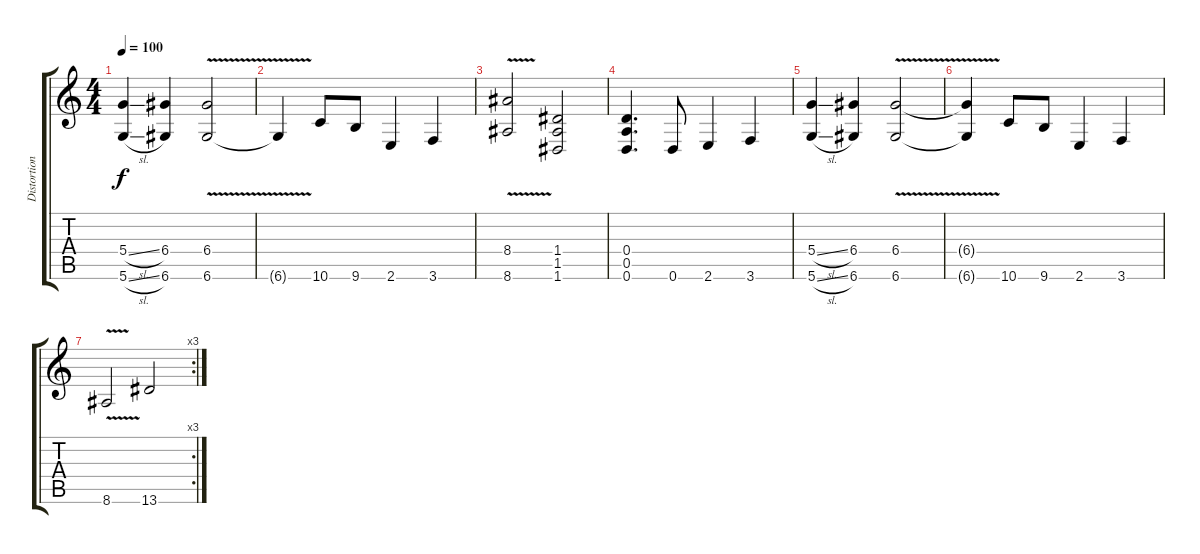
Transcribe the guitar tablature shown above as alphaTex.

\track ("Distortion Guitar - Rhythm" "Distortion") {instrument distortionguitar}
\staff {score tabs}
\tuning (E4 B3 G3 D3 A2 D2) {hide}
\ts (4 4)
\tempo 100
\clef g2
\ks c
(5.4{sl} 5.6{sl}).4{dy f} (6.4 6.6).4 (6.4 6.6{v}).2 |
6.6{t}.4 10.6.8 9.6.8 2.6.4 3.6.4 |
(8.4{v} 8.6{v}).2 (1.4 1.5 1.6).2 |
(0.4 0.5 0.6).4{d} 0.6.8 2.6.4 3.6.4 |
(5.4{sl} 5.6{sl}).4 (6.4 6.6).4 (6.4 6.6{v}).2 |
(6.4{t} 6.6{t}).4 10.6.8 9.6.8 2.6.4 3.6.4 |
\rc 3
8.6{v}.2 13.6.2
